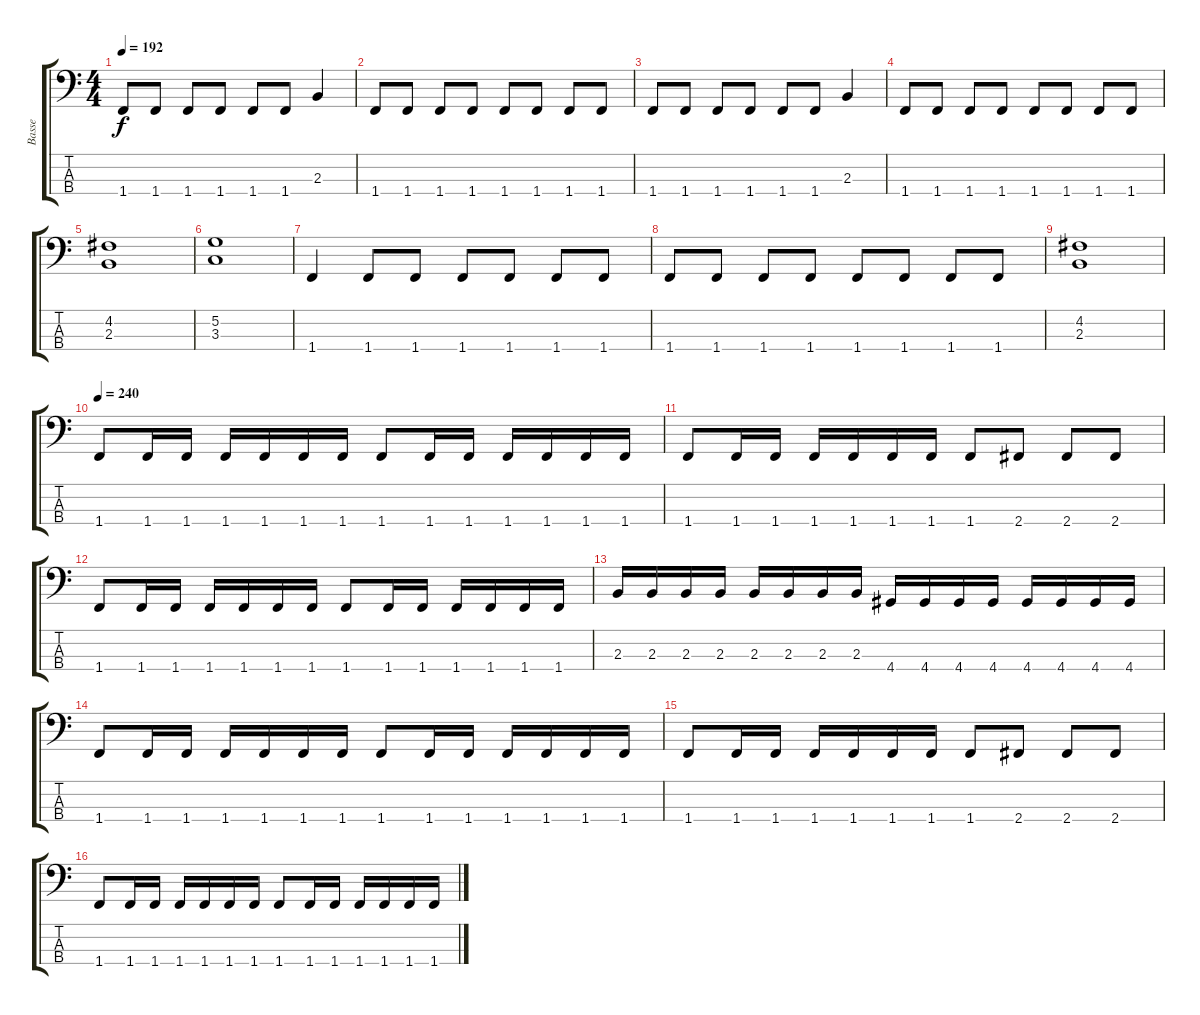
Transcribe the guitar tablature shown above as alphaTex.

\track ("Basse" "Basse") {instrument electricbasspick}
\staff {score tabs}
\tuning (G2 D2 A1 E1) {hide}
\ts (4 4)
\tempo 192
\clef f4
\ks c
1.4.8{dy f} 1.4.8 1.4.8 1.4.8 1.4.8 1.4.8 2.3.4 |
1.4.8 1.4.8 1.4.8 1.4.8 1.4.8 1.4.8 1.4.8 1.4.8 |
1.4.8 1.4.8 1.4.8 1.4.8 1.4.8 1.4.8 2.3.4 |
1.4.8 1.4.8 1.4.8 1.4.8 1.4.8 1.4.8 1.4.8 1.4.8 |
(4.2 2.3).1 |
(5.2 3.3).1 |
1.4.4 1.4.8 1.4.8 1.4.8 1.4.8 1.4.8 1.4.8 |
1.4.8 1.4.8 1.4.8 1.4.8 1.4.8 1.4.8 1.4.8 1.4.8 |
(4.2 2.3).1 |
\tempo 240
1.4.8 1.4.16 1.4.16 1.4.16 1.4.16 1.4.16 1.4.16 1.4.8 1.4.16 1.4.16 1.4.16 1.4.16 1.4.16 1.4.16 |
1.4.8 1.4.16 1.4.16 1.4.16 1.4.16 1.4.16 1.4.16 1.4.8 2.4.8 2.4.8 2.4.8 |
1.4.8 1.4.16 1.4.16 1.4.16 1.4.16 1.4.16 1.4.16 1.4.8 1.4.16 1.4.16 1.4.16 1.4.16 1.4.16 1.4.16 |
2.3.16 2.3.16 2.3.16 2.3.16 2.3.16 2.3.16 2.3.16 2.3.16 4.4.16 4.4.16 4.4.16 4.4.16 4.4.16 4.4.16 4.4.16 4.4.16 |
1.4.8 1.4.16 1.4.16 1.4.16 1.4.16 1.4.16 1.4.16 1.4.8 1.4.16 1.4.16 1.4.16 1.4.16 1.4.16 1.4.16 |
1.4.8 1.4.16 1.4.16 1.4.16 1.4.16 1.4.16 1.4.16 1.4.8 2.4.8 2.4.8 2.4.8 |
1.4.8 1.4.16 1.4.16 1.4.16 1.4.16 1.4.16 1.4.16 1.4.8 1.4.16 1.4.16 1.4.16 1.4.16 1.4.16 1.4.16
